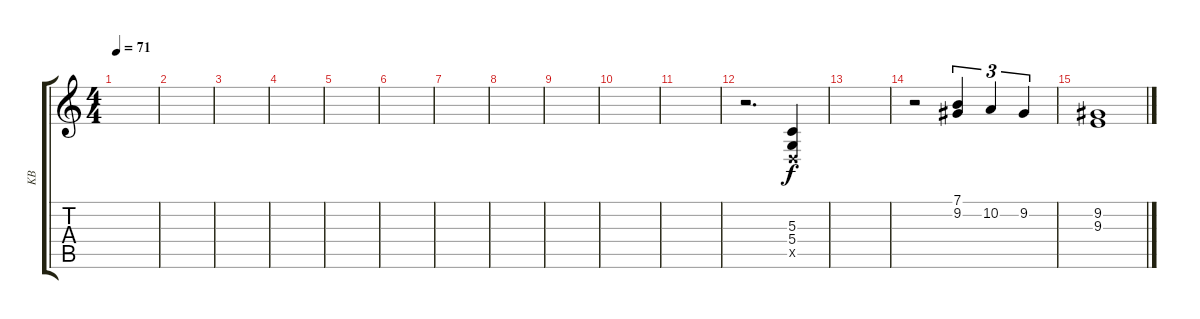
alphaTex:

\track ("KB" "KB") {instrument electricgrandpiano}
\staff {score tabs}
\tuning (E4 B3 G3 D3 A2 E2) {hide}
\ts (4 4)
\tempo 71
\clef g2
\ks c
|
|
|
|
|
|
|
|
|
|
|
r.2{d volume 16 instrument gunshot} (5.3 5.4 5.5{x}).4 |
|
r.2{instrument electricgrandpiano} (7.1 9.2).4{tu (3 2)} 10.2.4{tu (3 2)} 9.2.4{tu (3 2)} |
(9.2 9.3).1
